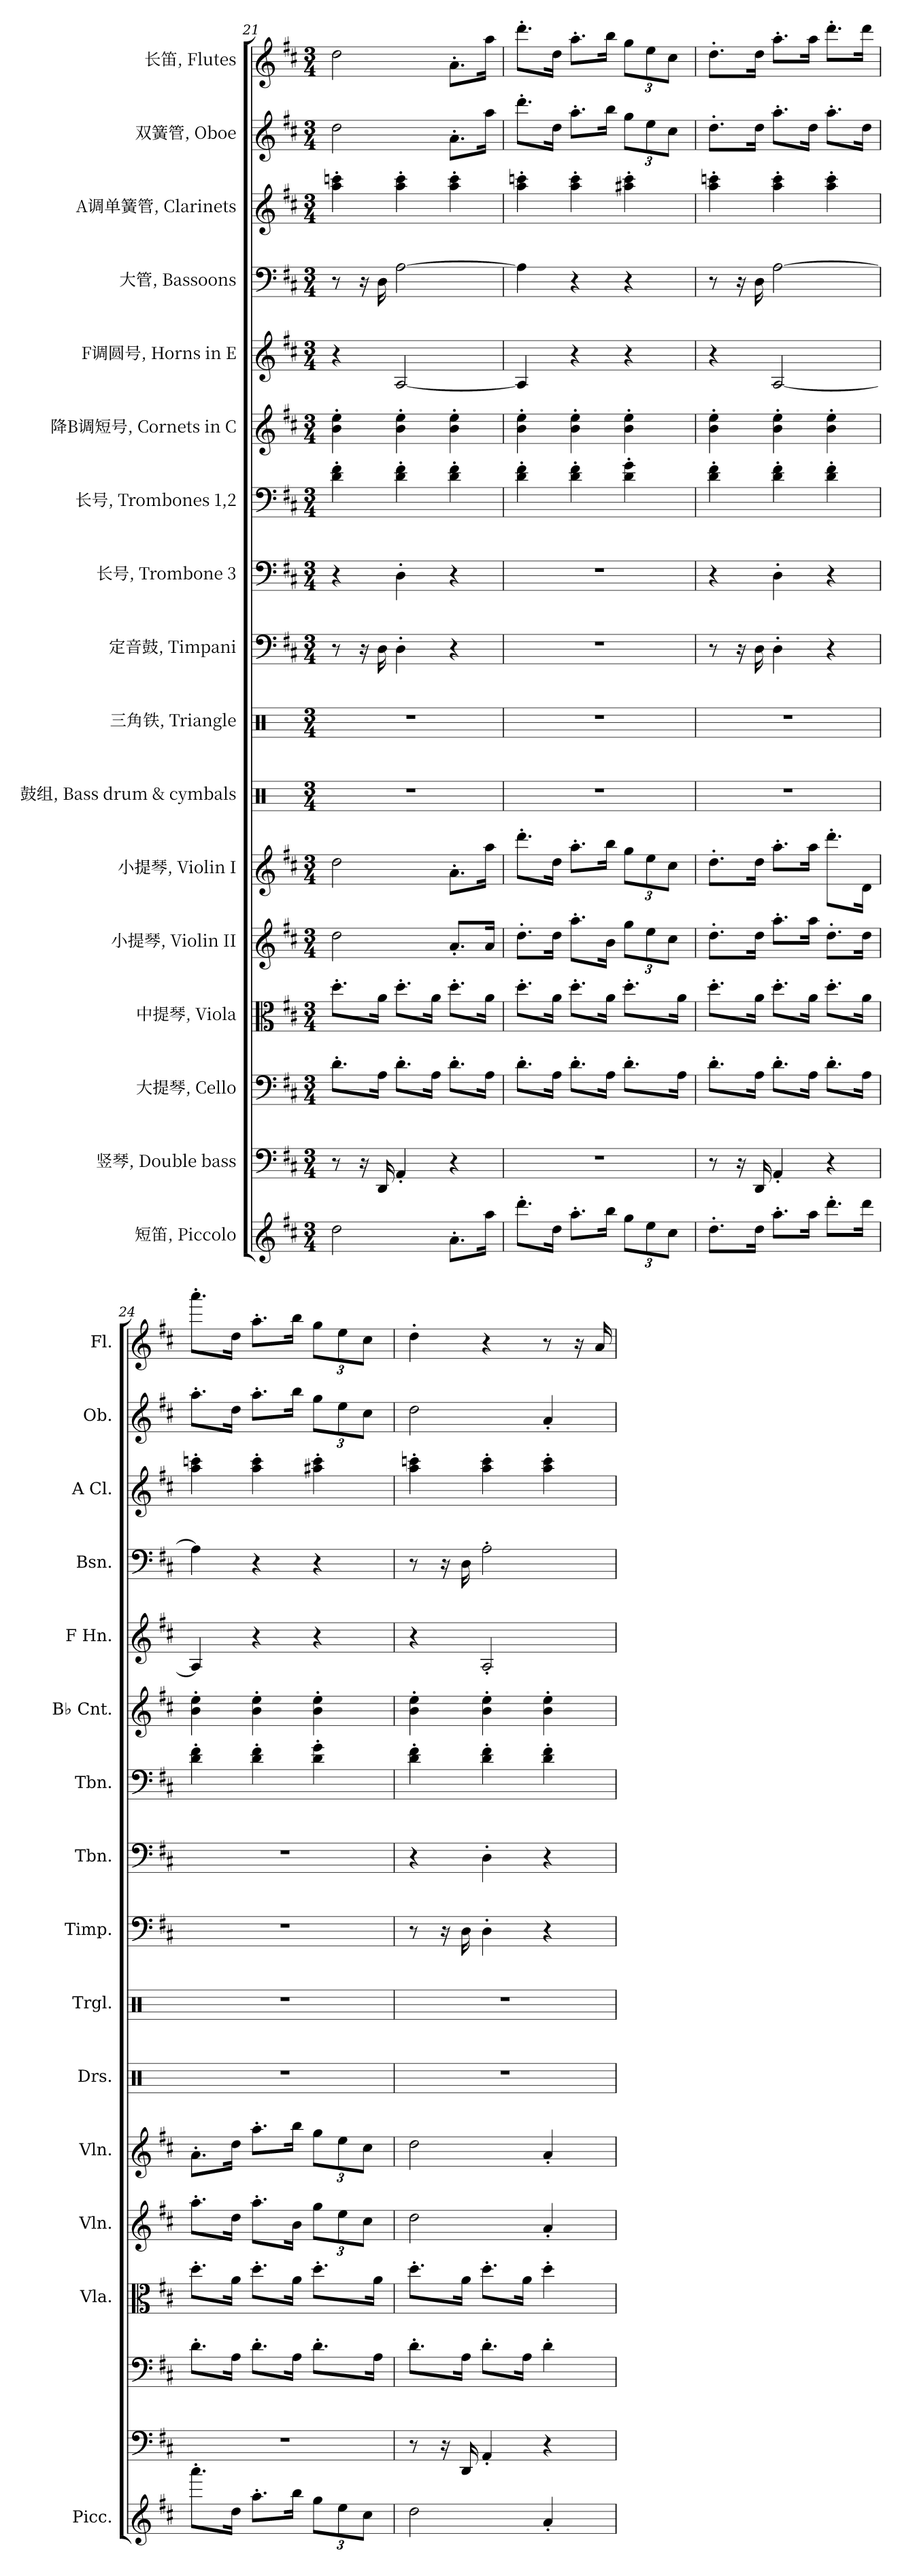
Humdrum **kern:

**kern	**kern	**kern	**kern	**kern	**kern	**kern	**kern	**kern	**kern	**kern	**kern	**kern	**kern	**kern	**kern	**kern
*part17	*part16	*part15	*part14	*part13	*part12	*part11	*part10	*part9	*part8	*part7	*part6	*part5	*part4	*part3	*part2	*part1
*staff17	*staff16	*staff15	*staff14	*staff13	*staff12	*staff11	*staff10	*staff9	*staff8	*staff7	*staff6	*staff5	*staff4	*staff3	*staff2	*staff1
*I"短笛, Piccolo	*I"竖琴, Double bass	*I"大提琴, Cello	*I"中提琴, Viola	*I"小提琴, Violin II	*I"小提琴, Violin I	*I"鼓组, Bass drum &amp; cymbals	*I"三角铁, Triangle	*I"定音鼓, Timpani	*I"长号, Trombone 3	*I"长号, Trombones 1,2	*I"降B调短号, Cornets in C	*I"F调圆号, Horns in E	*I"大管, Bassoons	*I"A调单簧管, Clarinets	*I"双簧管, Oboe	*I"长笛, Flutes
*I'Picc.	*	*	*I'Vla.	*I'Vln.	*I'Vln.	*I'Drs.	*I'Trgl.	*I'Timp.	*I'Tbn.	*I'Tbn.	*I'B♭ Cnt.	*I'F Hn.	*I'Bsn.	*I'A Cl.	*I'Ob.	*I'Fl.
*clefG2	*clefF4	*clefF4	*clefC3	*clefG2	*clefG2	*clefX	*clefX	*clefF4	*clefF4	*clefF4	*clefG2	*clefG2	*clefF4	*clefG2	*clefG2	*clefG2
*ITrd-7c-12	*	*	*	*	*	*	*	*	*	*	*ITrd1c2	*ITrd4c7	*	*ITrd2c3	*	*
*k[f#c#]	*k[f#c#]	*k[f#c#]	*k[f#c#]	*k[f#c#]	*k[f#c#]	*k[]	*k[]	*k[f#c#]	*k[f#c#]	*k[f#c#]	*k[]	*k[f#]	*k[f#c#]	*k[f#c#g#d#a#]	*k[f#c#]	*k[f#c#]
*M3/4	*M3/4	*M3/4	*M3/4	*M3/4	*M3/4	*M3/4	*M3/4	*M3/4	*M3/4	*M3/4	*M3/4	*M3/4	*M3/4	*M3/4	*M3/4	*M3/4
=21	=21	=21	=21	=21	=21	=21	=21	=21	=21	=21	=21	=21	=21	=21	=21	=21
2ddd\	8r	8.d'\L	8.dd'\L	2dd\	2dd\	2.r	2.r	8r	4r	4d\' 4f#\'	4a\' 4dd\'	4r	8r	4ff#\' 4aan\'	2dd\	2dd\
.	16r	.	.	.	.	.	.	16r	.	.	.	.	16r	.	.	.
.	16DD/	16A\Jk	16a\Jk	.	.	.	.	16D\	.	.	.	.	16D\	.	.	.
.	4AA'/	8.d'\L	8.dd'\L	.	.	.	.	4D'\	4D'\	4d\' 4f#\'	4a\' 4dd\'	[2D/	[2A\	4ff#\' 4aa\'	.	.
.	.	16A\Jk	16a\Jk	.	.	.	.	.	.	.	.	.	.	.	.	.
8.aa'\L	4r	8.d'\L	8.dd'\L	8.a'/L	8.a'\L	.	.	4r	4r	4d\' 4f#\'	4a\' 4dd\'	.	.	4ff#\' 4aa\'	8.a'\L	8.a'\L
16aaa\Jk	.	16A\Jk	16a\Jk	16a/Jk	16aa\Jk	.	.	.	.	.	.	.	.	.	16aa\Jk	16aa\Jk
=22	=22	=22	=22	=22	=22	=22	=22	=22	=22	=22	=22	=22	=22	=22	=22	=22
8.dddd'\L	2.r	8.d'\L	8.dd'\L	8.dd'\L	8.ddd'\L	2.r	2.r	2.r	2.r	4d\' 4f#\'	4a\' 4dd\'	4D/]	4A\]	4ff#\' 4aan\'	8.ddd'\L	8.ddd'\L
16ddd\Jk	.	16A\Jk	16a\Jk	16dd\Jk	16dd\Jk	.	.	.	.	.	.	.	.	.	16dd\Jk	16dd\Jk
8.aaa'\L	.	8.d'\L	8.dd'\L	8.aa'\L	8.aa'\L	.	.	.	.	4d\' 4f#\'	4a\' 4dd\'	4r	4r	4ff#\' 4aa\'	8.aa'\L	8.aa'\L
16bbb\Jk	.	16A\Jk	16a\Jk	16b\Jk	16bb\Jk	.	.	.	.	.	.	.	.	.	16bb\Jk	16bb\Jk
*Xbrackettup	*	*	*	*Xbrackettup	*Xbrackettup	*	*	*	*	*	*	*	*	*	*Xbrackettup	*Xbrackettup
12ggg\L	.	8.d'\L	8.dd'\L	12gg\L	12gg\L	.	.	.	.	4d\' 4g\'	4a\' 4dd\'	4r	4r	4ff##X\' 4aa\'	12gg\L	12gg\L
12eee\	.	.	.	12ee\	12ee\	.	.	.	.	.	.	.	.	.	12ee\	12ee\
12ccc#\J	.	.	.	12cc#\J	12cc#\J	.	.	.	.	.	.	.	.	.	12cc#\J	12cc#\J
.	.	16A\Jk	16a\Jk	.	.	.	.	.	.	.	.	.	.	.	.	.
!!LO:PB:g=z
=23	=23	=23	=23	=23	=23	=23	=23	=23	=23	=23	=23	=23	=23	=23	=23	=23
8.ddd'\L	8r	8.d'\L	8.dd'\L	8.dd'\L	8.dd'\L	2.r	2.r	8r	4r	4d\' 4f#\'	4a\' 4dd\'	4r	8r	4ff#\' 4aan\'	8.dd'\L	8.dd'\L
.	16r	.	.	.	.	.	.	16r	.	.	.	.	16r	.	.	.
16ddd\Jk	16DD/	16A\Jk	16a\Jk	16dd\Jk	16dd\Jk	.	.	16D\	.	.	.	.	16D\	.	16dd\Jk	16dd\Jk
8.aaa'\L	4AA'/	8.d'\L	8.dd'\L	8.aa'\L	8.aa'\L	.	.	4D'\	4D'\	4d\' 4f#\'	4a\' 4dd\'	[2D/	[2A\	4ff#\' 4aa\'	8.aa'\L	8.aa'\L
16aaa\Jk	.	16A\Jk	16a\Jk	16aa\Jk	16aa\Jk	.	.	.	.	.	.	.	.	.	16dd\Jk	16aa\Jk
8.dddd'\L	4r	8.d'\L	8.dd'\L	8.dd'\L	8.ddd'\L	.	.	4r	4r	4d\' 4f#\'	4a\' 4dd\'	.	.	4ff#\' 4aa\'	8.aa'\L	8.ddd'\L
16dddd\Jk	.	16A\Jk	16a\Jk	16dd\Jk	16d\Jk	.	.	.	.	.	.	.	.	.	16dd\Jk	16ddd\Jk
=24	=24	=24	=24	=24	=24	=24	=24	=24	=24	=24	=24	=24	=24	=24	=24	=24
8.aaaa'\L	2.r	8.d'\L	8.dd'\L	8.aa'\L	8.a'\L	2.r	2.r	2.r	2.r	4d\' 4f#\'	4a\' 4dd\'	4D/]	4A\]	4ff#\' 4aan\'	8.aa'\L	8.aaa'\L
16ddd\Jk	.	16A\Jk	16a\Jk	16dd\Jk	16dd\Jk	.	.	.	.	.	.	.	.	.	16dd\Jk	16dd\Jk
8.aaa'\L	.	8.d'\L	8.dd'\L	8.aa'\L	8.aa'\L	.	.	.	.	4d\' 4f#\'	4a\' 4dd\'	4r	4r	4ff#\' 4aa\'	8.aa'\L	8.aa'\L
16bbb\Jk	.	16A\Jk	16a\Jk	16b\Jk	16bb\Jk	.	.	.	.	.	.	.	.	.	16bb\Jk	16bb\Jk
12ggg\L	.	8.d'\L	8.dd'\L	12gg\L	12gg\L	.	.	.	.	4d\' 4g\'	4a\' 4dd\'	4r	4r	4ff##X\' 4aa\'	12gg\L	12gg\L
12eee\	.	.	.	12ee\	12ee\	.	.	.	.	.	.	.	.	.	12ee\	12ee\
12ccc#\J	.	.	.	12cc#\J	12cc#\J	.	.	.	.	.	.	.	.	.	12cc#\J	12cc#\J
.	.	16A\Jk	16a\Jk	.	.	.	.	.	.	.	.	.	.	.	.	.
=25	=25	=25	=25	=25	=25	=25	=25	=25	=25	=25	=25	=25	=25	=25	=25	=25
2ddd\	8r	8.d'\L	8.dd'\L	2dd\	2dd\	2.r	2.r	8r	4r	4d\' 4f#\'	4a\' 4dd\'	4r	8r	4ff#\' 4aan\'	2dd\	4dd'\
.	16r	.	.	.	.	.	.	16r	.	.	.	.	16r	.	.	.
.	16DD/	16A\Jk	16a\Jk	.	.	.	.	16D\	.	.	.	.	16D\	.	.	.
.	4AA'/	8.d'\L	8.dd'\L	.	.	.	.	4D'\	4D'\	4d\' 4f#\'	4a\' 4dd\'	2D'/	2A'\	4ff#\' 4aa\'	.	4r
.	.	16A\Jk	16a\Jk	.	.	.	.	.	.	.	.	.	.	.	.	.
4aa'/	4r	4d'\	4dd'\	4a'/	4a'/	.	.	4r	4r	4d\' 4f#\'	4a\' 4dd\'	.	.	4ff#\' 4aa\'	4a'/	8r
.	.	.	.	.	.	.	.	.	.	.	.	.	.	.	.	16r
.	.	.	.	.	.	.	.	.	.	.	.	.	.	.	.	16a/
=	=	=	=	=	=	=	=	=	=	=	=	=	=	=	=	=
*-	*-	*-	*-	*-	*-	*-	*-	*-	*-	*-	*-	*-	*-	*-	*-	*-
